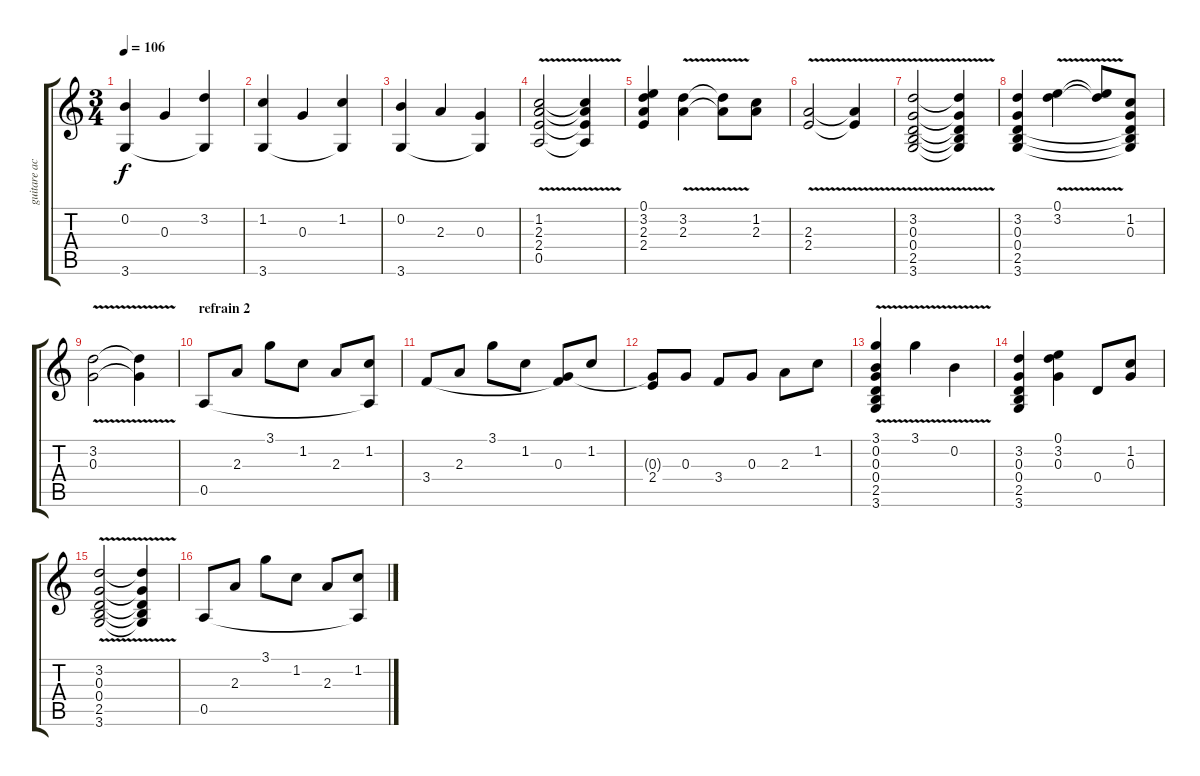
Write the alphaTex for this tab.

\track ("guitare acoustique" "guitare ac") {instrument acousticguitarnylon}
\staff {score tabs}
\tuning (E4 B3 G3 D3 A2 E2) {hide}
\ts (3 4)
\tempo 106
\clef g2
\ks c
(0.2 3.6).4{dy f} 0.3.4 (3.2 3.6{t}).4 |
(1.2 3.6).4 0.3.4 (1.2 3.6{t}).4 |
(0.2 3.6).4 2.3.4 (0.3 3.6{t}).4 |
(1.2 2.3 2.4{v} 0.5).2 (1.2{t} 2.3{t} 2.4{t} 0.5{t}).4 |
(0.1 3.2 2.3 2.4).4 (3.2{v} 2.3).4 (3.2{t} 2.3{t}).8 (1.2 2.3).8 |
(2.3{v} 2.4).2 (2.3{t} 2.4{t}).4 |
(3.2 0.3 0.4 2.5 3.6{v}).2 (3.2{t} 0.3{t} 0.4{t} 2.5{t} 3.6{t}).4 |
(3.2 0.3 0.4 2.5 3.6).4 (0.1{v} 3.2).4 (0.1{t} 3.2{t}).8 (1.2 0.3 0.4{t} 2.5{t} 3.6{t}).8 |
(3.2{v} 0.3).2 (3.2{t} 0.3{t}).4 |
\section ("" "refrain 2")
0.5.8 2.3.8 3.1.8 1.2.8 2.3.8 (1.2 0.5{t}).8 |
3.4.8 2.3.8 3.1.8 1.2.8 (0.3 3.4{t}).8 1.2.8 |
(0.3{t} 2.4).8 0.3.8 3.4.8 0.3.8 2.3.8 1.2.8 |
(3.1{v} 0.2{v} 0.3{v} 0.4{v} 2.5{v} 3.6{v}).4 3.1{v}.4 0.2{v}.4 |
(3.2 0.3 0.4 2.5 3.6).4 (0.1 3.2 0.3).4 0.4.8 (1.2 0.3).8 |
(3.2 0.3 0.4 2.5{v} 3.6).2 (3.2{t} 0.3{t} 0.4{t} 2.5{t} 3.6{t}).4 |
0.5.8 2.3.8 3.1.8 1.2.8 2.3.8 (1.2 0.5{t}).8
